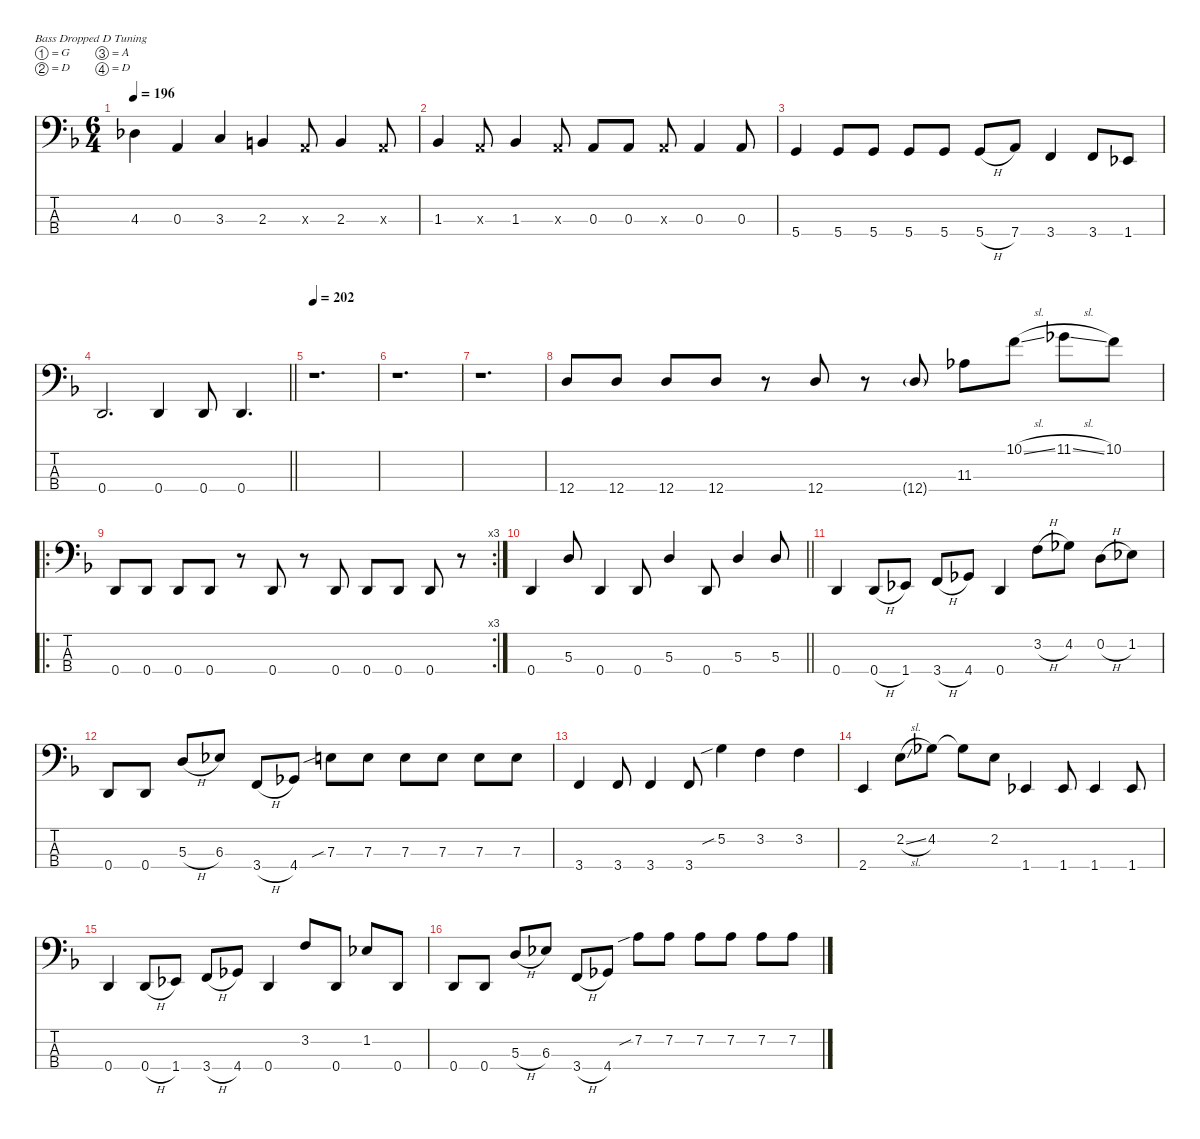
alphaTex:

\defaultSystemsLayout 4
\hideDynamics
\bracketExtendMode nobrackets
\singleTrackTrackNamePolicy hidden
\multiTrackTrackNamePolicy hidden
\firstSystemTrackNameMode fullname
\firstSystemTrackNameOrientation horizontal
\otherSystemsTrackNameOrientation horizontal
\track ("Martin Mendez" "el.bs.") {defaultSystemsLayout 4 instrument electricbassfinger}
\staff {score tabs}
\tuning (G2 D2 A1 D1)
\ts (6 4)
\tempo 196
\clef f4
\ks dminor
4.3{acc b}.4{dy f beam Down} 0.3{acc forcenatural}.4{beam Up} 3.3{acc forcenatural}.4{beam Up} 2.3{acc forcenatural}.4{beam Up} 0.3{x acc forcenatural}.8{beam Up} 2.3{acc forcenatural}.4{beam Up} 0.3{x acc forcenatural}.8{beam Up} |
1.3{acc b}.4{beam Up} 0.3{x acc forcenatural}.8{beam Up} 1.3{acc b}.4{beam Up} 0.3{x acc forcenatural}.8{beam Up} 0.3{acc forcenatural}.8{beam Up} 0.3{acc forcenatural}.8{beam Up} 0.3{x acc forcenatural}.8{beam Up} 0.3{acc forcenatural}.4{beam Up} 0.3{acc forcenatural}.8{beam Up} |
5.4{acc forcenatural}.4{beam Up} 5.4{acc forcenatural}.8{beam Up} 5.4{acc forcenatural}.8{beam Up} 5.4{acc forcenatural}.8{beam Up} 5.4{acc forcenatural}.8{beam Up} 5.4{h acc forcenatural}.8{beam Up} 7.4{acc forcenatural}.8{beam Up} 3.4{acc forcenatural}.4{beam Up} 3.4{acc forcenatural}.8{beam Up} 1.4{acc b}.8{beam Up} |
\barLineRight lightlight
0.4{acc forcenatural}.2{d beam Up} 0.4{acc forcenatural}.4{beam Up} 0.4{acc forcenatural}.8{beam Up} 0.4{acc forcenatural}.4{d beam Up} |
\tempo 202
r.1{d beam Down} |
r.1{d beam Down} |
r.1{d beam Down} |
12.4{acc forcenatural}.8{beam Up} 12.4{acc forcenatural}.8{beam Up} 12.4{acc forcenatural}.8{beam Up} 12.4{acc forcenatural}.8{beam Up} r.8{beam Up} 12.4{acc forcenatural}.8{beam Up} r.8{beam Up} 12.4{g acc forcenatural}.8{dy mf beam Down} 11.3{acc b}.8{dy f beam Down} 10.1{sl acc forcenatural}.8{beam Down} 11.1{sl acc b}.8{beam Down} 10.1{acc forcenatural}.8{beam Down} |
\ro
\rc 3
0.4{acc forcenatural}.8{beam Up} 0.4{acc forcenatural}.8{beam Up} 0.4{acc forcenatural}.8{beam Up} 0.4{acc forcenatural}.8{beam Up} r.8{beam Up} 0.4{acc forcenatural}.8{beam Up} r.8{beam Up} 0.4{acc forcenatural}.8{beam Up} 0.4{acc forcenatural}.8{beam Up} 0.4{acc forcenatural}.8{beam Up} 0.4{acc forcenatural}.8{beam Up} r.8{beam Up} |
\barLineRight lightlight
0.4{acc forcenatural}.4{beam Up} 5.3{acc forcenatural}.8{beam Up} 0.4{acc forcenatural}.4{beam Up} 0.4{acc forcenatural}.8{beam Up} 5.3{acc forcenatural}.4{beam Up} 0.4{acc forcenatural}.8{beam Up} 5.3{acc forcenatural}.4{beam Up} 5.3{acc forcenatural}.8{beam Up} |
0.4{acc forcenatural}.4{beam Up} 0.4{h acc forcenatural}.8{beam Up} 1.4{acc b}.8{beam Up} 3.4{h acc forcenatural}.8{beam Up} 4.4{acc b}.8{beam Up} 0.4{acc forcenatural}.4{beam Up} 3.2{h acc forcenatural}.8{beam Down} 4.2{acc b}.8{beam Down} 0.2{h acc forcenatural}.8{beam Down} 1.2{acc b}.8{beam Down} |
0.4{acc forcenatural}.8{beam Up} 0.4{acc forcenatural}.8{beam Up} 5.3{h acc forcenatural}.8{beam Up} 6.3{acc b}.8{beam Up} 3.4{h acc forcenatural}.8{beam Up} 4.4{acc b}.8{beam Up} 7.3{sib acc forcenatural}.8{beam Down} 7.3{acc forcenatural}.8{beam Down} 7.3{acc forcenatural}.8{beam Down} 7.3{acc forcenatural}.8{beam Down} 7.3{acc forcenatural}.8{beam Down} 7.3{acc forcenatural}.8{beam Down} |
3.4{acc forcenatural}.4{beam Up} 3.4{acc forcenatural}.8{beam Up} 3.4{acc forcenatural}.4{beam Up} 3.4{acc forcenatural}.8{beam Up} 5.2{sib acc forcenatural}.4{beam Down} 3.2{acc forcenatural}.4{beam Down} 3.2{acc forcenatural}.4{beam Down} |
2.4{acc forcenatural}.4{beam Up} 2.2{sl acc forcenatural}.8{beam Down} 4.2{acc b}.8{beam Down} 4.2{t acc b}.8{beam Down} 2.2{acc forcenatural}.8{beam Down} 1.4{acc b}.4{beam Up} 1.4{acc b}.8{beam Up} 1.4{acc b}.4{beam Up} 1.4{acc b}.8{beam Up} |
0.4{acc forcenatural}.4{beam Up} 0.4{h acc forcenatural}.8{beam Up} 1.4{acc b}.8{beam Up} 3.4{h acc forcenatural}.8{beam Up} 4.4{acc b}.8{beam Up} 0.4{acc forcenatural}.4{beam Up} 3.2{acc forcenatural}.8{beam Up} 0.4{acc forcenatural}.8{beam Up} 1.2{acc b}.8{beam Up} 0.4{acc forcenatural}.8{beam Up} |
0.4{acc forcenatural}.8{beam Up} 0.4{acc forcenatural}.8{beam Up} 5.3{h acc forcenatural}.8{beam Up} 6.3{acc b}.8{beam Up} 3.4{h acc forcenatural}.8{beam Up} 4.4{acc b}.8{beam Up} 7.2{sib acc forcenatural}.8{beam Down} 7.2{acc forcenatural}.8{beam Down} 7.2{acc forcenatural}.8{beam Down} 7.2{acc forcenatural}.8{beam Down} 7.2{acc forcenatural}.8{beam Down} 7.2{acc forcenatural}.8{beam Down}
